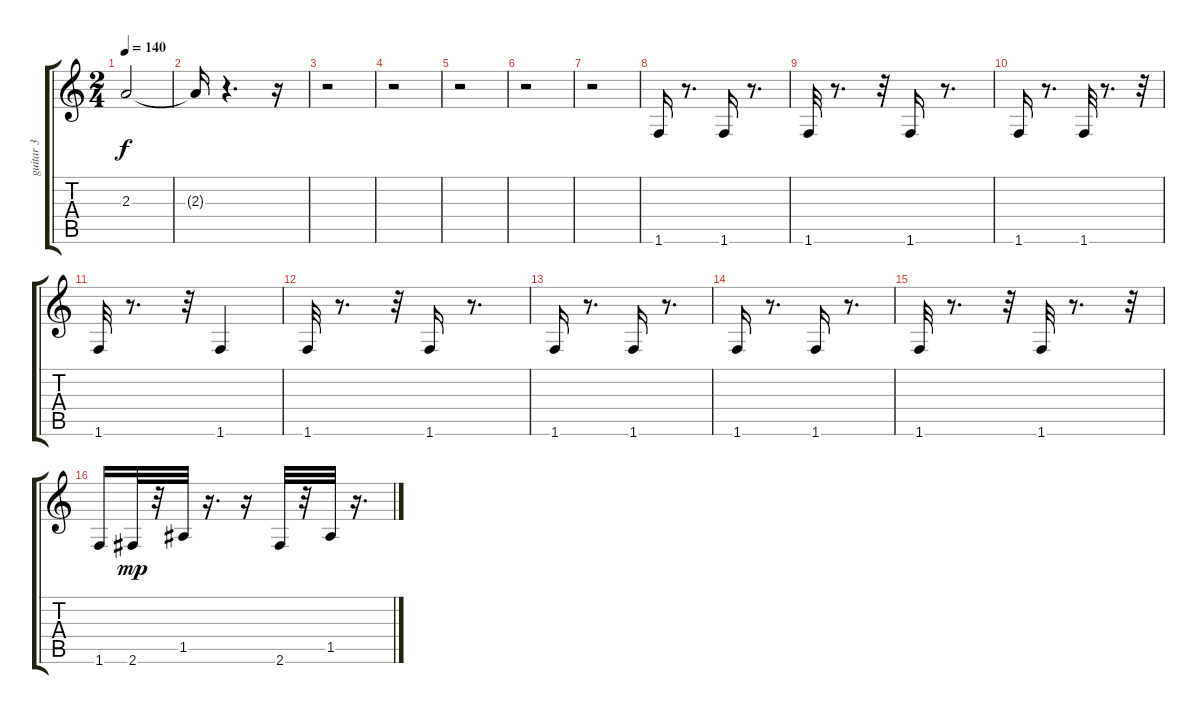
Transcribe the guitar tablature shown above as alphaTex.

\track ("guitar 3" "guitar 3") {instrument acousticguitarsteel}
\staff {score tabs}
\tuning (E4 B3 G3 D3 A2 E2) {hide}
\ts (2 4)
\tempo 140
\clef g2
\ks c
2.3{t}.2{dy f} |
2.3{t}.16 r.4{d} r.16 |
r.2 |
r.2 |
r.2 |
r.2 |
r.2 |
1.6.16 r.8{d} 1.6.16 r.8{d} |
1.6.32 r.8{d} r.32 1.6.16 r.8{d} |
1.6.16 r.8{d} 1.6.32 r.8{d} r.32 |
1.6.32 r.8{d} r.32 1.6.4 |
1.6.32 r.8{d} r.32 1.6.16 r.8{d} |
1.6.16 r.8{d} 1.6.16 r.8{d} |
1.6.16 r.8{d} 1.6.16 r.8{d} |
1.6.32 r.8{d} r.32 1.6.32 r.8{d} r.32 |
1.6.16 2.6.32{dy mp} r.32 1.5.32 r.16{d} r.16 2.6.32 r.32 1.5.32 r.16{d}
